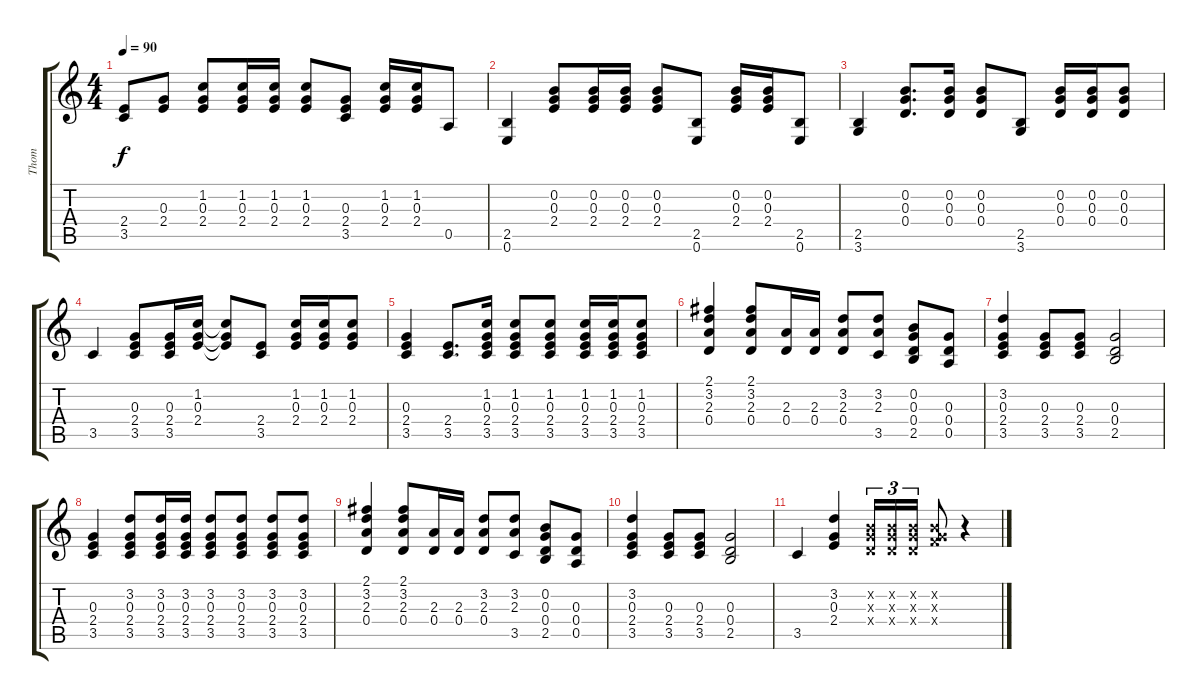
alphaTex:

\track ("Thom" "Thom") {instrument electricguitarjazz}
\staff {score tabs}
\tuning (E4 B3 G3 D3 A2 E2) {hide}
\ts (4 4)
\tempo 90
\clef g2
\ks c
(2.4 3.5).8{dy f} (0.3 2.4).8 (1.2 0.3 2.4).8 (1.2 0.3 2.4).16 (1.2 0.3 2.4).16 (1.2 0.3 2.4).8 (0.3 2.4 3.5).8 (1.2 0.3 2.4).16 (1.2 0.3 2.4).16 0.5.8 |
(2.5 0.6).4 (0.2 0.3 2.4).8 (0.2 0.3 2.4).16 (0.2 0.3 2.4).16 (0.2 0.3 2.4).8 (2.5 0.6).8 (0.2 0.3 2.4).16 (0.2 0.3 2.4).16 (2.5 0.6).8 |
(2.5 3.6).4 (0.2 0.3 0.4).8{d} (0.2 0.3 0.4).16 (0.2 0.3 0.4).8 (2.5 3.6).8 (0.2 0.3 0.4).16 (0.2 0.3 0.4).16 (0.2 0.3 0.4).8 |
3.5.4 (0.3 2.4 3.5).8 (0.3 2.4 3.5).16 (1.2 0.3 2.4).16 (1.2{t} 0.3{t} 2.4{t}).8 (2.4 3.5).8 (1.2 0.3 2.4).16 (1.2 0.3 2.4).16 (1.2 0.3 2.4).8 |
(0.3 2.4 3.5).4 (2.4 3.5).8{d} (1.2 0.3 2.4 3.5).16 (1.2 0.3 2.4 3.5).8 (1.2 0.3 2.4 3.5).8 (1.2 0.3 2.4 3.5).16 (1.2 0.3 2.4 3.5).16 (1.2 0.3 2.4 3.5).8 |
(2.1 3.2 2.3 0.4).4 (2.1 3.2 2.3 0.4).8 (2.3 0.4).16 (2.3 0.4).16 (3.2 2.3 0.4).8 (3.2 2.3 3.5).8 (0.2 0.3 0.4 2.5).8 (0.3 0.4 0.5).8 |
(3.2 0.3 2.4 3.5).4 (0.3 2.4 3.5).8 (0.3 2.4 3.5).8 (0.3 0.4 2.5).2 |
(0.3 2.4 3.5).4 (3.2 0.3 2.4 3.5).8 (3.2 0.3 2.4 3.5).16 (3.2 0.3 2.4 3.5).16 (3.2 0.3 2.4 3.5).8 (3.2 0.3 2.4 3.5).8 (3.2 0.3 2.4 3.5).8 (3.2 0.3 2.4 3.5).8 |
(2.1 3.2 2.3 0.4).4 (2.1 3.2 2.3 0.4).8 (2.3 0.4).16 (2.3 0.4).16 (3.2 2.3 0.4).8 (3.2 2.3 3.5).8 (0.2 0.3 0.4 2.5).8 (0.3 0.4 0.5).8 |
(3.2 0.3 2.4 3.5).4 (0.3 2.4 3.5).8 (0.3 2.4 3.5).8 (0.3 0.4 2.5).2 |
3.5.4 (3.2 0.3 2.4).4 (0.2{x} 0.3{x} 0.4{x}).16{tu (3 2)} (0.2{x} 0.3{x} 0.4{x}).16{tu (3 2)} (0.2{x} 0.3{x} 0.4{x}).16{tu (3 2)} (0.2{x} 0.3{x} 3.4{x}).8 r.4
